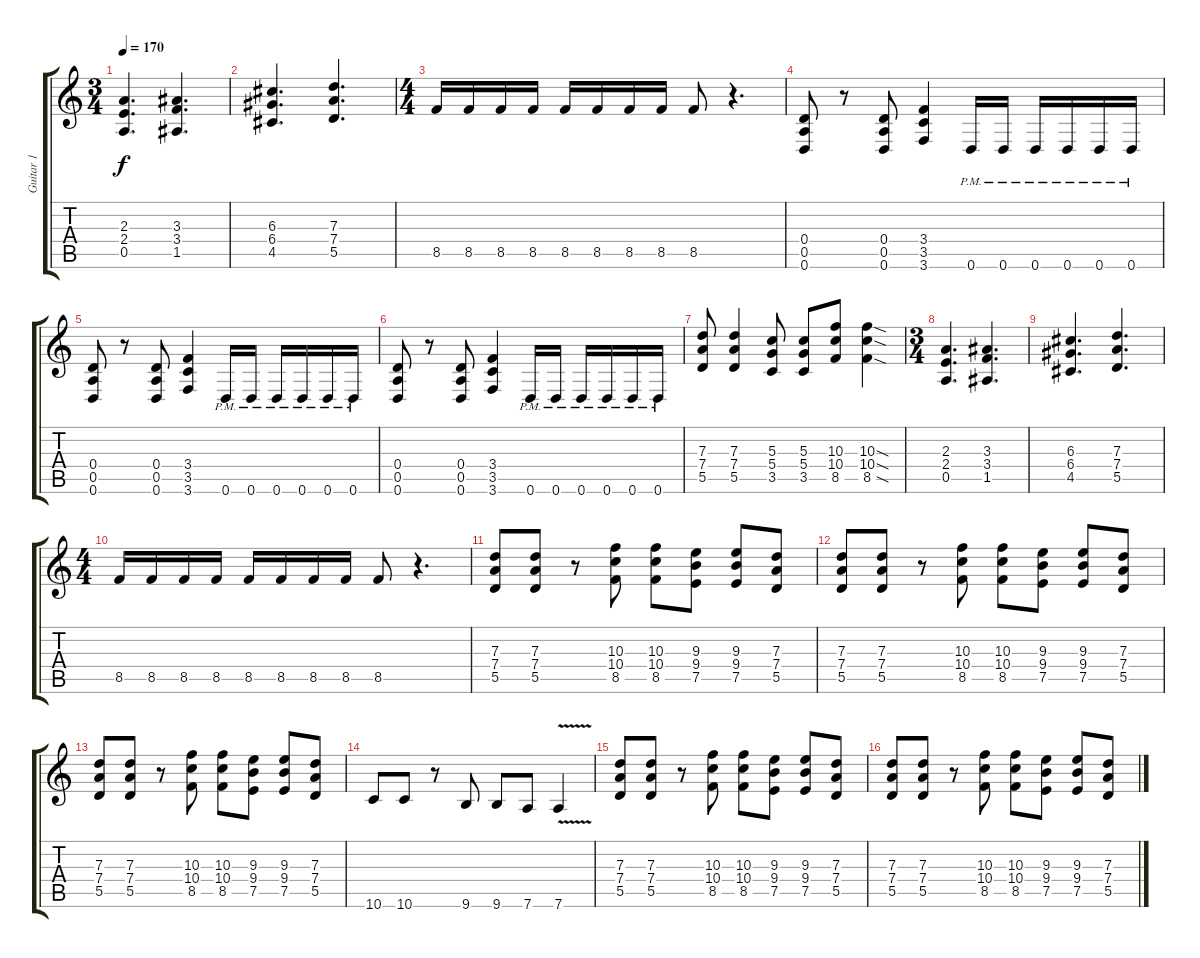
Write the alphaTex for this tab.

\track ("Guitar 1" "Guitar 1") {instrument acousticguitarsteel}
\staff {score tabs}
\tuning (E4 B3 G3 D3 A2 D2) {hide}
\ts (3 4)
\tempo 170
\clef g2
\ks c
(2.3 2.4 0.5).4{d dy f} (3.3 3.4 1.5).4{d} |
(6.3 6.4 4.5).4{d} (7.3 7.4 5.5).4{d} |
\ts (4 4)
8.5.16 8.5.16 8.5.16 8.5.16 8.5.16 8.5.16 8.5.16 8.5.16 8.5.8 r.4{d} |
(0.4 0.5 0.6).8 r.8 (0.4 0.5 0.6).8 (3.4 3.5 3.6).4 0.6{pm}.16 0.6{pm}.16 0.6{pm}.16 0.6{pm}.16 0.6{pm}.16 0.6{pm}.16 |
(0.4 0.5 0.6).8 r.8 (0.4 0.5 0.6).8 (3.4 3.5 3.6).4 0.6{pm}.16 0.6{pm}.16 0.6{pm}.16 0.6{pm}.16 0.6{pm}.16 0.6{pm}.16 |
(0.4 0.5 0.6).8 r.8 (0.4 0.5 0.6).8 (3.4 3.5 3.6).4 0.6{pm}.16 0.6{pm}.16 0.6{pm}.16 0.6{pm}.16 0.6{pm}.16 0.6{pm}.16 |
(7.3 7.4 5.5).8 (7.3 7.4 5.5).4 (5.3 5.4 3.5).8 (5.3 5.4 3.5).8 (10.3 10.4 8.5).8 (10.3{sod} 10.4{sod} 8.5{sod}).4 |
\ts (3 4)
(2.3 2.4 0.5).4{d} (3.3 3.4 1.5).4{d} |
(6.3 6.4 4.5).4{d} (7.3 7.4 5.5).4{d} |
\ts (4 4)
8.5.16 8.5.16 8.5.16 8.5.16 8.5.16 8.5.16 8.5.16 8.5.16 8.5.8 r.4{d} |
(7.3 7.4 5.5).8 (7.3 7.4 5.5).8 r.8 (10.3 10.4 8.5).8 (10.3 10.4 8.5).8 (9.3 9.4 7.5).8 (9.3 9.4 7.5).8 (7.3 7.4 5.5).8 |
(7.3 7.4 5.5).8 (7.3 7.4 5.5).8 r.8 (10.3 10.4 8.5).8 (10.3 10.4 8.5).8 (9.3 9.4 7.5).8 (9.3 9.4 7.5).8 (7.3 7.4 5.5).8 |
(7.3 7.4 5.5).8 (7.3 7.4 5.5).8 r.8 (10.3 10.4 8.5).8 (10.3 10.4 8.5).8 (9.3 9.4 7.5).8 (9.3 9.4 7.5).8 (7.3 7.4 5.5).8 |
10.6.8 10.6.8 r.8 9.6.8 9.6.8 7.6.8 7.6{v}.4 |
(7.3 7.4 5.5).8 (7.3 7.4 5.5).8 r.8 (10.3 10.4 8.5).8 (10.3 10.4 8.5).8 (9.3 9.4 7.5).8 (9.3 9.4 7.5).8 (7.3 7.4 5.5).8 |
(7.3 7.4 5.5).8 (7.3 7.4 5.5).8 r.8 (10.3 10.4 8.5).8 (10.3 10.4 8.5).8 (9.3 9.4 7.5).8 (9.3 9.4 7.5).8 (7.3 7.4 5.5).8
